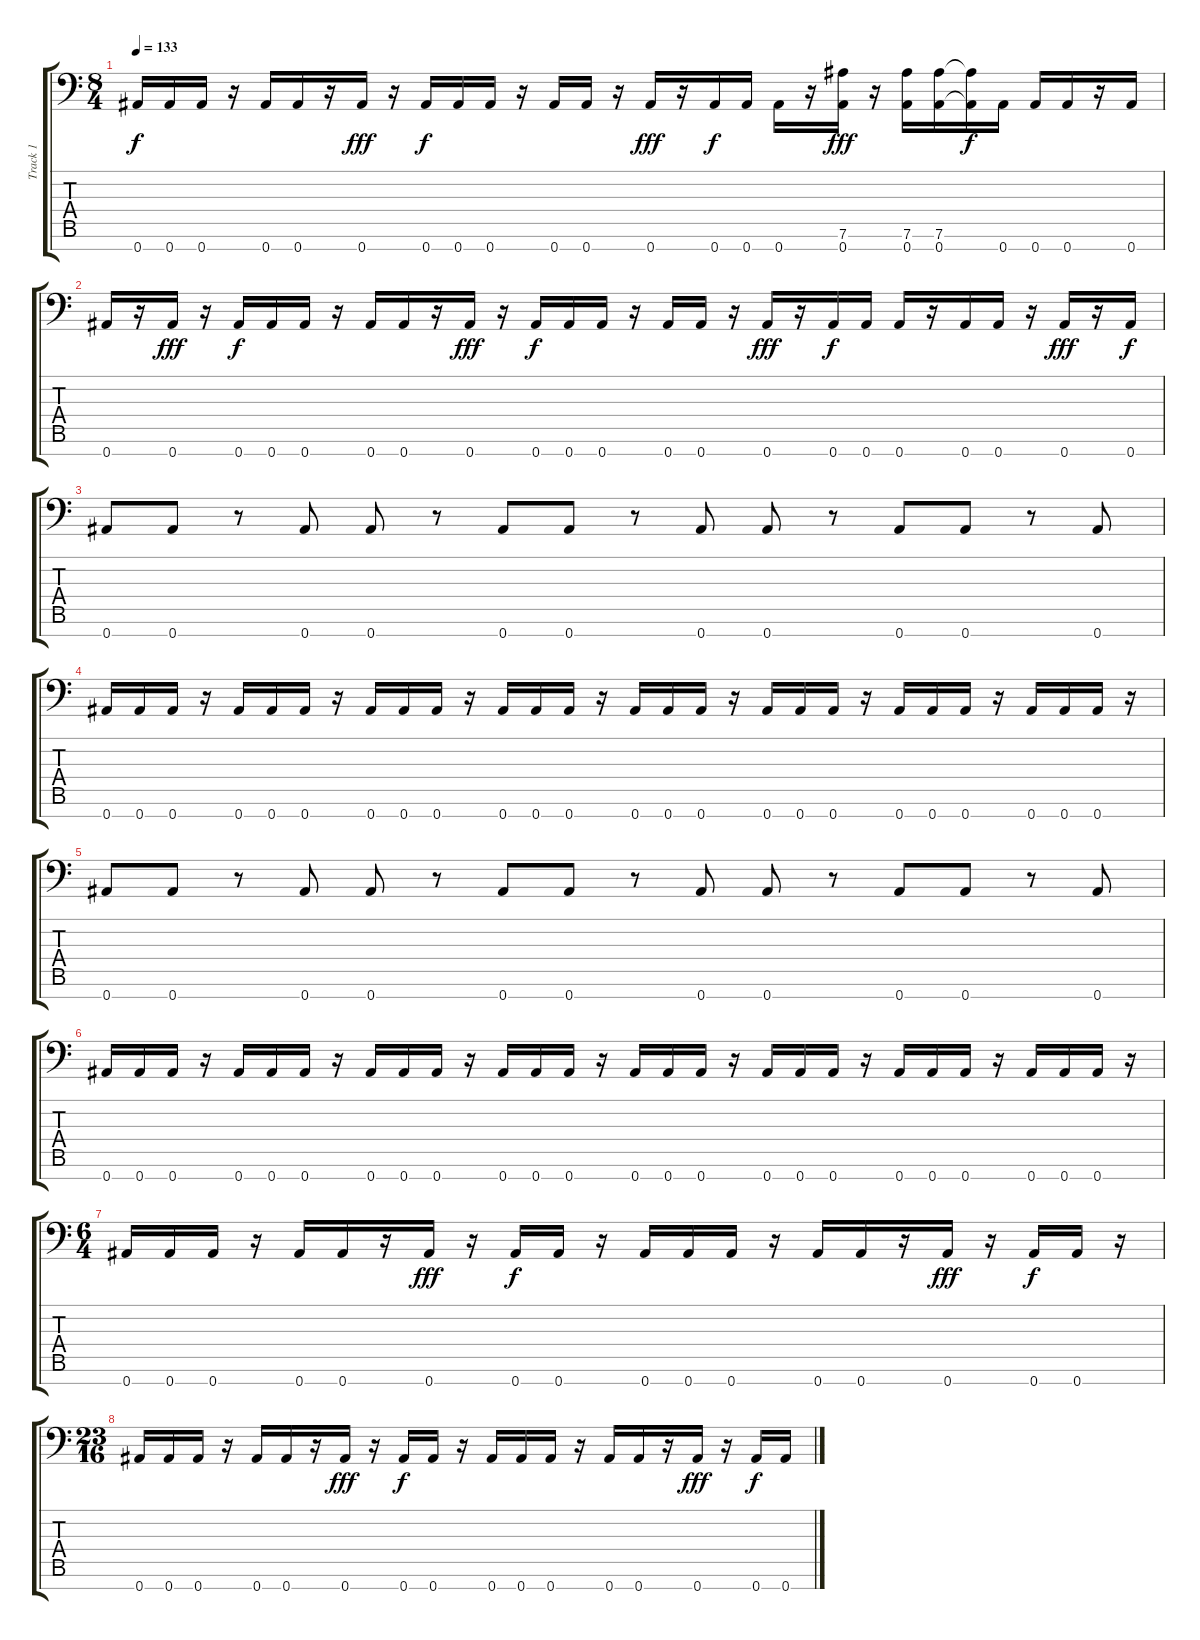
\track ("Track 1" "Track 1") {instrument distortionguitar}
\staff {score tabs}
\tuning (Eb4 Bb3 Gb3 Db3 Ab2 Eb2 Bb1) {hide}
\ts (8 4)
\tempo 133
\clef f4
\ks c
0.7.16{dy f} 0.7.16 0.7.16 r.16 0.7.16 0.7.16 r.16 0.7.16{dy fff} r.16 0.7.16{dy f} 0.7.16 0.7.16 r.16 0.7.16 0.7.16 r.16 0.7.16{dy fff} r.16 0.7.16{dy f} 0.7.16 0.7.16 r.16 (7.6 0.7).16{dy fff} r.16 (7.6 0.7).16 (7.6 0.7).16 (7.6{t} 0.7{t}).16{dy f} 0.7.16 0.7.16 0.7.16 r.16 0.7.16 |
0.7.16 r.16 0.7.16{dy fff} r.16 0.7.16{dy f} 0.7.16 0.7.16 r.16 0.7.16 0.7.16 r.16 0.7.16{dy fff} r.16 0.7.16{dy f} 0.7.16 0.7.16 r.16 0.7.16 0.7.16 r.16 0.7.16{dy fff} r.16 0.7.16{dy f} 0.7.16 0.7.16 r.16 0.7.16 0.7.16 r.16 0.7.16{dy fff} r.16 0.7.16{dy f} |
0.7.8 0.7.8 r.8 0.7.8 0.7.8 r.8 0.7.8 0.7.8 r.8 0.7.8 0.7.8 r.8 0.7.8 0.7.8 r.8 0.7.8 |
0.7.16 0.7.16 0.7.16 r.16 0.7.16 0.7.16 0.7.16 r.16 0.7.16 0.7.16 0.7.16 r.16 0.7.16 0.7.16 0.7.16 r.16 0.7.16 0.7.16 0.7.16 r.16 0.7.16 0.7.16 0.7.16 r.16 0.7.16 0.7.16 0.7.16 r.16 0.7.16 0.7.16 0.7.16 r.16 |
0.7.8 0.7.8 r.8 0.7.8 0.7.8 r.8 0.7.8 0.7.8 r.8 0.7.8 0.7.8 r.8 0.7.8 0.7.8 r.8 0.7.8 |
0.7.16 0.7.16 0.7.16 r.16 0.7.16 0.7.16 0.7.16 r.16 0.7.16 0.7.16 0.7.16 r.16 0.7.16 0.7.16 0.7.16 r.16 0.7.16 0.7.16 0.7.16 r.16 0.7.16 0.7.16 0.7.16 r.16 0.7.16 0.7.16 0.7.16 r.16 0.7.16 0.7.16 0.7.16 r.16 |
\ts (6 4)
0.7.16 0.7.16 0.7.16 r.16 0.7.16 0.7.16 r.16 0.7.16{dy fff} r.16 0.7.16{dy f} 0.7.16 r.16 0.7.16 0.7.16 0.7.16 r.16 0.7.16 0.7.16 r.16 0.7.16{dy fff} r.16 0.7.16{dy f} 0.7.16 r.16 |
\ts (23 16)
0.7.16 0.7.16 0.7.16 r.16 0.7.16 0.7.16 r.16 0.7.16{dy fff} r.16 0.7.16{dy f} 0.7.16 r.16 0.7.16 0.7.16 0.7.16 r.16 0.7.16 0.7.16 r.16 0.7.16{dy fff} r.16 0.7.16{dy f} 0.7.16
